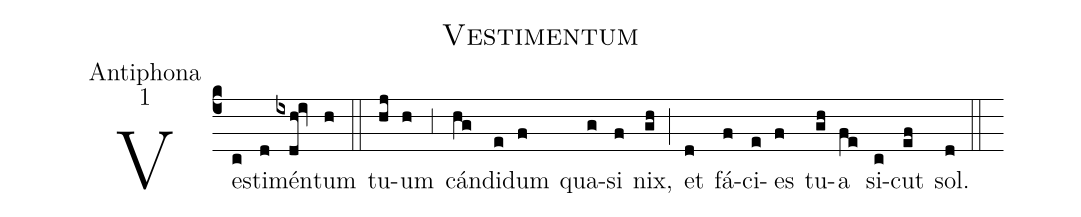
name:Vestimentum;
office-part:Antiphona;
mode:1;
%%
(c4) Ve(c)sti(d)mén(ixdh!iv)tum(h) (::)
tu(hj)um(h) (,3) cán(hg)di(e)dum(f) qua(g)si(f) nix,(gh) (;) et(d) fá(f)ci(e)es(f) tu(gh)a(fe) si(c)cut(ef) sol.(d) (::)
